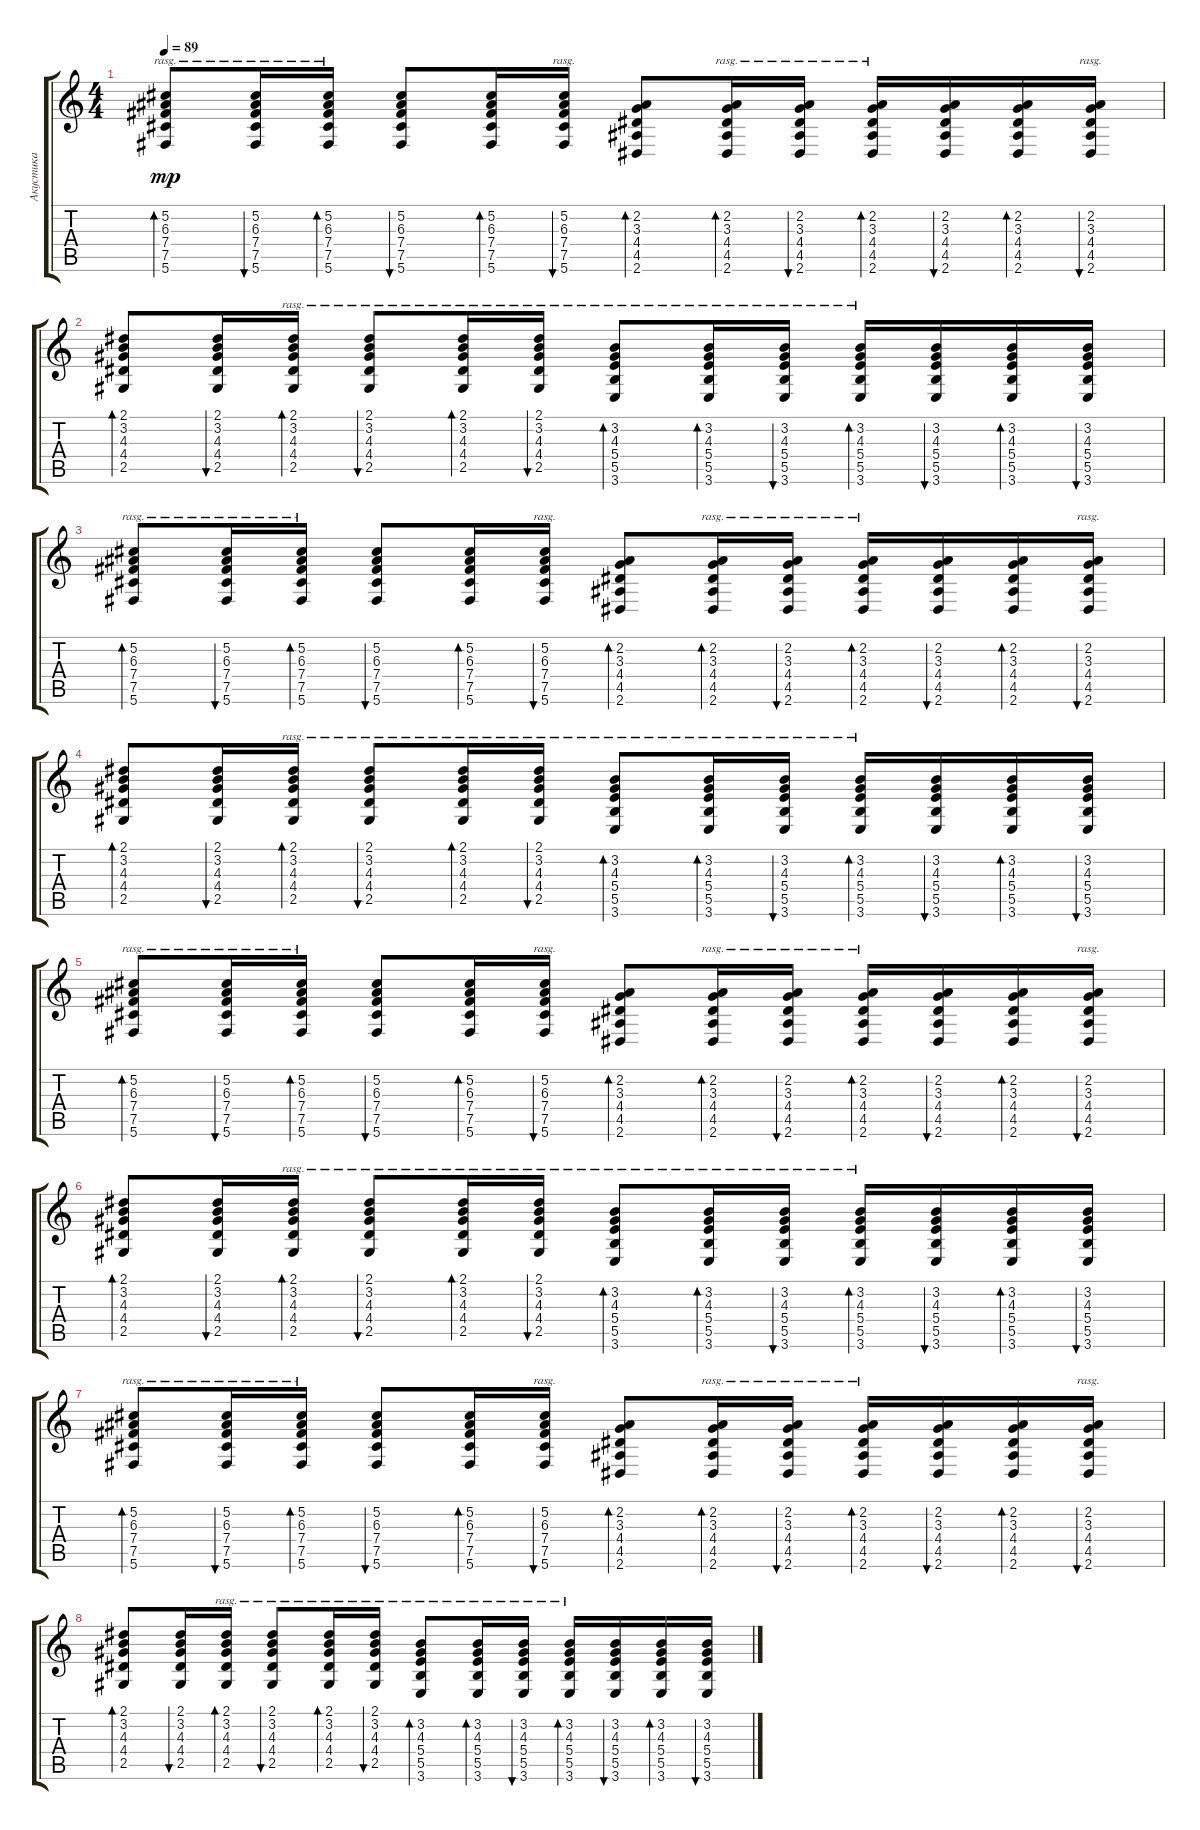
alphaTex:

\track ("Акустика" "Акустика") {instrument acousticguitarsteel}
\staff {score tabs}
\tuning (Db4 Ab3 E3 B2 Gb2 Db2) {hide}
\ts (4 4)
\tempo 89
\clef g2
\ks c
(5.2 6.3 7.4 7.5 5.6).8{bd 30 rasg ii dy mp} (5.2 6.3 7.4 7.5 5.6).16{bu 30 rasg ii} (5.2 6.3 7.4 7.5 5.6).16{bd 30 rasg ii} (5.2 6.3 7.4 7.5 5.6).8{bu 30} (5.2 6.3 7.4 7.5 5.6).16{bd 30} (5.2 6.3 7.4 7.5 5.6).16{bu 30 rasg ii} (2.2 3.3 4.4 4.5 2.6).8{bd 30} (2.2 3.3 4.4 4.5 2.6).16{bd 30 rasg ii} (2.2 3.3 4.4 4.5 2.6).16{bu 30 rasg ii} (2.2 3.3 4.4 4.5 2.6).16{bd 30 rasg ii} (2.2 3.3 4.4 4.5 2.6).16{bu 60} (2.2 3.3 4.4 4.5 2.6).16{bd 60} (2.2 3.3 4.4 4.5 2.6).16{bu 30 rasg ii} |
(2.1 3.2 4.3 4.4 2.5).8{bd 60} (2.1 3.2 4.3 4.4 2.5).16{bu 30} (2.1 3.2 4.3 4.4 2.5).16{bd 30 rasg ii} (2.1 3.2 4.3 4.4 2.5).8{bu 60 rasg ii} (2.1 3.2 4.3 4.4 2.5).16{bd 30 rasg ii} (2.1 3.2 4.3 4.4 2.5).16{bu 30 rasg ii} (3.2 4.3 5.4 5.5 3.6).8{bd 30 rasg ii} (3.2 4.3 5.4 5.5 3.6).16{bd 30 rasg ii} (3.2 4.3 5.4 5.5 3.6).16{bu 30 rasg ii} (3.2 4.3 5.4 5.5 3.6).16{bd 30 rasg ii} (3.2 4.3 5.4 5.5 3.6).16{bu 30} (3.2 4.3 5.4 5.5 3.6).16{bd 30} (3.2 4.3 5.4 5.5 3.6).16{bu 30} |
(5.2 6.3 7.4 7.5 5.6).8{bd 30 rasg ii} (5.2 6.3 7.4 7.5 5.6).16{bu 30 rasg ii} (5.2 6.3 7.4 7.5 5.6).16{bd 30 rasg ii} (5.2 6.3 7.4 7.5 5.6).8{bu 30} (5.2 6.3 7.4 7.5 5.6).16{bd 30} (5.2 6.3 7.4 7.5 5.6).16{bu 30 rasg ii} (2.2 3.3 4.4 4.5 2.6).8{bd 30} (2.2 3.3 4.4 4.5 2.6).16{bd 30 rasg ii} (2.2 3.3 4.4 4.5 2.6).16{bu 30 rasg ii} (2.2 3.3 4.4 4.5 2.6).16{bd 30 rasg ii} (2.2 3.3 4.4 4.5 2.6).16{bu 60} (2.2 3.3 4.4 4.5 2.6).16{bd 60} (2.2 3.3 4.4 4.5 2.6).16{bu 30 rasg ii} |
(2.1 3.2 4.3 4.4 2.5).8{bd 60} (2.1 3.2 4.3 4.4 2.5).16{bu 30} (2.1 3.2 4.3 4.4 2.5).16{bd 30 rasg ii} (2.1 3.2 4.3 4.4 2.5).8{bu 60 rasg ii} (2.1 3.2 4.3 4.4 2.5).16{bd 30 rasg ii} (2.1 3.2 4.3 4.4 2.5).16{bu 30 rasg ii} (3.2 4.3 5.4 5.5 3.6).8{bd 30 rasg ii} (3.2 4.3 5.4 5.5 3.6).16{bd 30 rasg ii} (3.2 4.3 5.4 5.5 3.6).16{bu 30 rasg ii} (3.2 4.3 5.4 5.5 3.6).16{bd 30 rasg ii} (3.2 4.3 5.4 5.5 3.6).16{bu 30} (3.2 4.3 5.4 5.5 3.6).16{bd 30} (3.2 4.3 5.4 5.5 3.6).16{bu 30} |
(5.2 6.3 7.4 7.5 5.6).8{bd 30 rasg ii} (5.2 6.3 7.4 7.5 5.6).16{bu 30 rasg ii} (5.2 6.3 7.4 7.5 5.6).16{bd 30 rasg ii} (5.2 6.3 7.4 7.5 5.6).8{bu 30} (5.2 6.3 7.4 7.5 5.6).16{bd 30} (5.2 6.3 7.4 7.5 5.6).16{bu 30 rasg ii} (2.2 3.3 4.4 4.5 2.6).8{bd 30} (2.2 3.3 4.4 4.5 2.6).16{bd 30 rasg ii} (2.2 3.3 4.4 4.5 2.6).16{bu 30 rasg ii} (2.2 3.3 4.4 4.5 2.6).16{bd 30 rasg ii} (2.2 3.3 4.4 4.5 2.6).16{bu 60} (2.2 3.3 4.4 4.5 2.6).16{bd 60} (2.2 3.3 4.4 4.5 2.6).16{bu 30 rasg ii} |
(2.1 3.2 4.3 4.4 2.5).8{bd 60} (2.1 3.2 4.3 4.4 2.5).16{bu 30} (2.1 3.2 4.3 4.4 2.5).16{bd 30 rasg ii} (2.1 3.2 4.3 4.4 2.5).8{bu 60 rasg ii} (2.1 3.2 4.3 4.4 2.5).16{bd 30 rasg ii} (2.1 3.2 4.3 4.4 2.5).16{bu 30 rasg ii} (3.2 4.3 5.4 5.5 3.6).8{bd 30 rasg ii} (3.2 4.3 5.4 5.5 3.6).16{bd 30 rasg ii} (3.2 4.3 5.4 5.5 3.6).16{bu 30 rasg ii} (3.2 4.3 5.4 5.5 3.6).16{bd 30 rasg ii} (3.2 4.3 5.4 5.5 3.6).16{bu 30} (3.2 4.3 5.4 5.5 3.6).16{bd 30} (3.2 4.3 5.4 5.5 3.6).16{bu 30} |
(5.2 6.3 7.4 7.5 5.6).8{bd 30 rasg ii} (5.2 6.3 7.4 7.5 5.6).16{bu 30 rasg ii} (5.2 6.3 7.4 7.5 5.6).16{bd 30 rasg ii} (5.2 6.3 7.4 7.5 5.6).8{bu 30} (5.2 6.3 7.4 7.5 5.6).16{bd 30} (5.2 6.3 7.4 7.5 5.6).16{bu 30 rasg ii} (2.2 3.3 4.4 4.5 2.6).8{bd 30} (2.2 3.3 4.4 4.5 2.6).16{bd 30 rasg ii} (2.2 3.3 4.4 4.5 2.6).16{bu 30 rasg ii} (2.2 3.3 4.4 4.5 2.6).16{bd 30 rasg ii} (2.2 3.3 4.4 4.5 2.6).16{bu 60} (2.2 3.3 4.4 4.5 2.6).16{bd 60} (2.2 3.3 4.4 4.5 2.6).16{bu 30 rasg ii} |
(2.1 3.2 4.3 4.4 2.5).8{bd 60} (2.1 3.2 4.3 4.4 2.5).16{bu 30} (2.1 3.2 4.3 4.4 2.5).16{bd 30 rasg ii} (2.1 3.2 4.3 4.4 2.5).8{bu 60 rasg ii} (2.1 3.2 4.3 4.4 2.5).16{bd 30 rasg ii} (2.1 3.2 4.3 4.4 2.5).16{bu 30 rasg ii} (3.2 4.3 5.4 5.5 3.6).8{bd 30 rasg ii} (3.2 4.3 5.4 5.5 3.6).16{bd 30 rasg ii} (3.2 4.3 5.4 5.5 3.6).16{bu 30 rasg ii} (3.2 4.3 5.4 5.5 3.6).16{bd 30 rasg ii} (3.2 4.3 5.4 5.5 3.6).16{bu 30} (3.2 4.3 5.4 5.5 3.6).16{bd 30} (3.2 4.3 5.4 5.5 3.6).16{bu 30}
